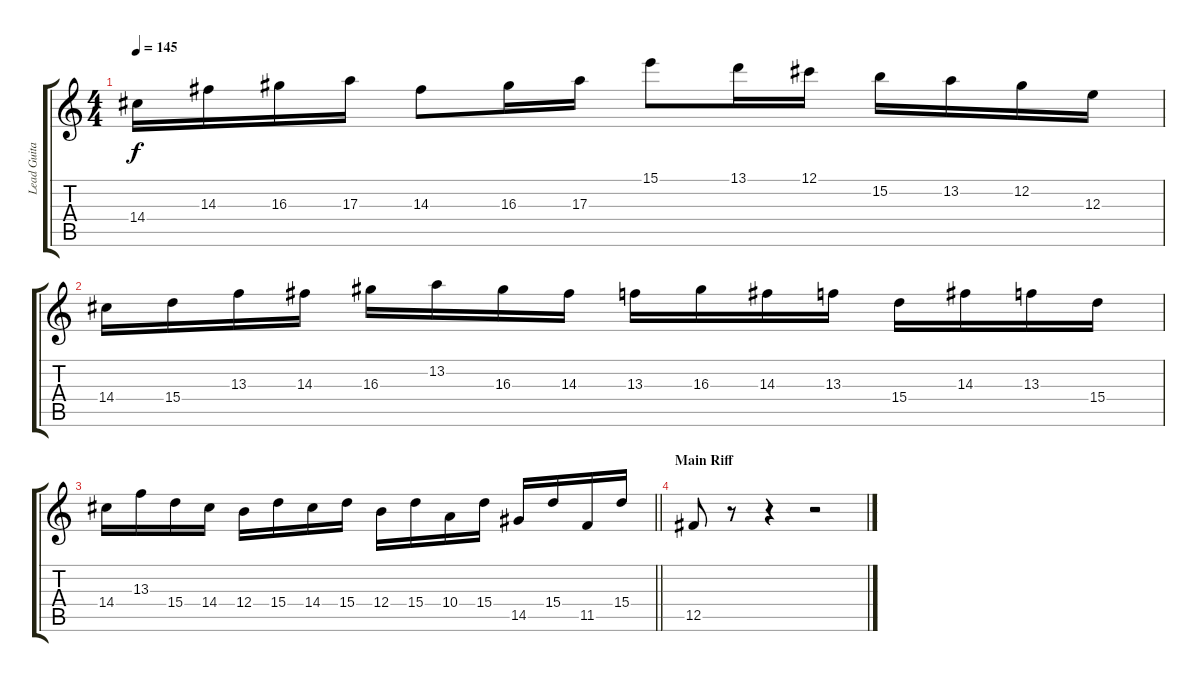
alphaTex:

\track ("Lead Guitar" "Lead Guita") {instrument overdrivenguitar}
\staff {score tabs}
\tuning (Db4 Ab3 E3 B2 Gb2 Db2) {hide}
\ts (4 4)
\tempo 145
\clef g2
\ks c
14.4.16{dy f} 14.3.16 16.3.16 17.3.16 14.3.8 16.3.16 17.3.16 15.1.8 13.1.16 12.1.16 15.2.16 13.2.16 12.2.16 12.3.16 |
14.4.16 15.4.16 13.3.16 14.3.16 16.3.16 13.2.16 16.3.16 14.3.16 13.3.16 16.3.16 14.3.16 13.3.16 15.4.16 14.3.16 13.3.16 15.4.16 |
\barLineRight lightlight
14.4.16 13.3.16 15.4.16 14.4.16 12.4.16 15.4.16 14.4.16 15.4.16 12.4.16 15.4.16 10.4.16 15.4.16 14.5.16 15.4.16 11.5.16 15.4.16 |
\section ("" "Main Riff")
12.5.8 r.8 r.4 r.2
